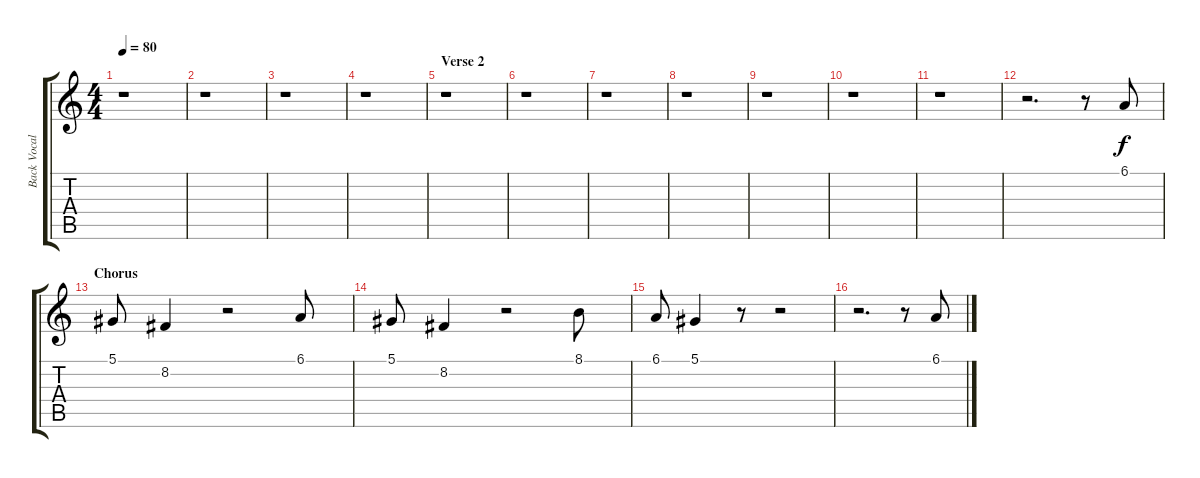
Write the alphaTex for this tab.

\track ("Back Vocal" "Back Vocal") {instrument baritonesax}
\staff {score tabs}
\tuning (Eb4 Bb3 Gb3 Db3 Ab2 Eb2) {hide}
\ts (4 4)
\tempo 80
\clef g2
\ks c
r.1{dy f} |
r.1 |
r.1 |
r.1 |
\section ("" "Verse 2")
r.1 |
r.1 |
r.1 |
r.1 |
r.1 |
r.1 |
r.1 |
r.2{d balance 16} r.8 6.1.8 |
\section ("" "Chorus")
5.1.8 8.2.4 r.2{balance 0} 6.1.8 |
5.1.8 8.2.4 r.2{balance 16} 8.1.8 |
6.1.8 5.1.4 r.8 r.2 |
r.2{d balance 16} r.8 6.1.8
